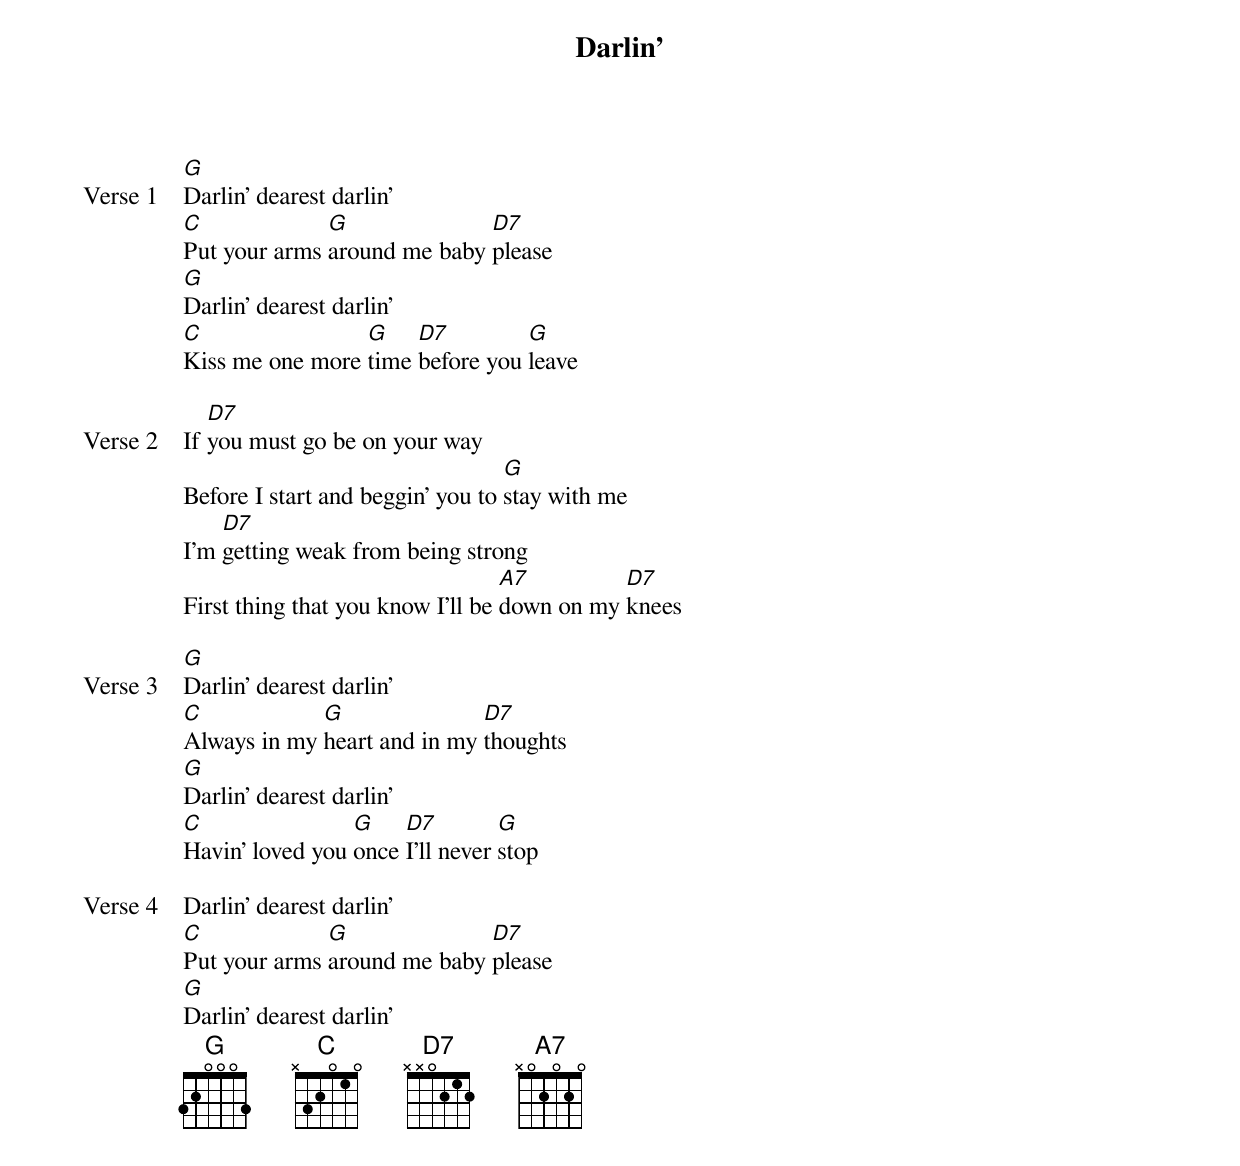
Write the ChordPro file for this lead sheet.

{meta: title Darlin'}
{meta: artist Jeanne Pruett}
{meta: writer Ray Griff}

{start_of_verse: Verse 1}
[G]Darlin' dearest darlin'
[C]Put your arms [G]around me baby [D7]please
[G]Darlin' dearest darlin'
[C]Kiss me one more [G]time [D7]before you [G]leave
{end_of_verse}

{start_of_verse: Verse 2}
If [D7]you must go be on your way
Before I start and beggin' you to [G]stay with me
I'm [D7]getting weak from being strong
First thing that you know I'll be [A7]down on my [D7]knees
{end_of_verse}

{start_of_verse: Verse 3}
[G]Darlin' dearest darlin'
[C]Always in my [G]heart and in my [D7]thoughts
[G]Darlin' dearest darlin'
[C]Havin' loved you [G]once [D7]I'll never [G]stop
{end_of_verse}

{start_of_verse: Verse 4}
Darlin' dearest darlin'
[C]Put your arms [G]around me baby [D7]please
[G]Darlin' dearest darlin'
{end_of_verse}
